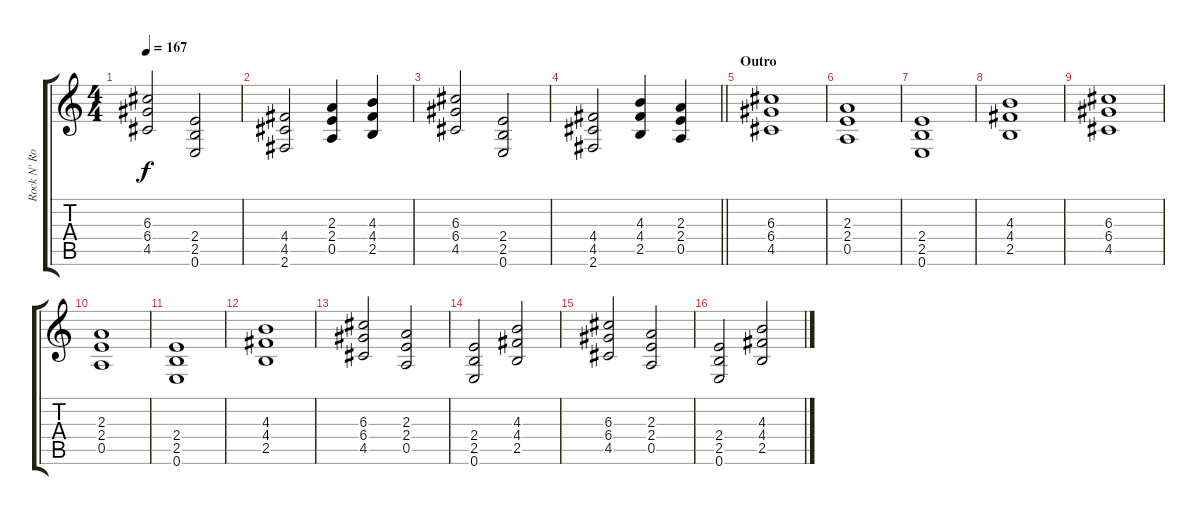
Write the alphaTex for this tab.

\track ("Rock N' Rolf" "Rock N' Ro") {instrument distortionguitar}
\staff {score tabs}
\tuning (E4 B3 G3 D3 A2 E2) {hide}
\ts (4 4)
\tempo 167
\clef g2
\ks c
(6.3 6.4 4.5).2{dy f} (2.4 2.5 0.6).2 |
(4.4 4.5 2.6).2 (2.3 2.4 0.5).4 (4.3 4.4 2.5).4 |
(6.3 6.4 4.5).2 (2.4 2.5 0.6).2 |
\barLineRight lightlight
(4.4 4.5 2.6).2 (4.3 4.4 2.5).4 (2.3 2.4 0.5).4 |
\section ("" "Outro")
(6.3 6.4 4.5).1 |
(2.3 2.4 0.5).1 |
(2.4 2.5 0.6).1 |
(4.3 4.4 2.5).1 |
(6.3 6.4 4.5).1 |
(2.3 2.4 0.5).1 |
(2.4 2.5 0.6).1 |
(4.3 4.4 2.5).1 |
(6.3 6.4 4.5).2 (2.3 2.4 0.5).2 |
(2.4 2.5 0.6).2 (4.3 4.4 2.5).2 |
(6.3 6.4 4.5).2 (2.3 2.4 0.5).2 |
(2.4 2.5 0.6).2 (4.3 4.4 2.5).2
